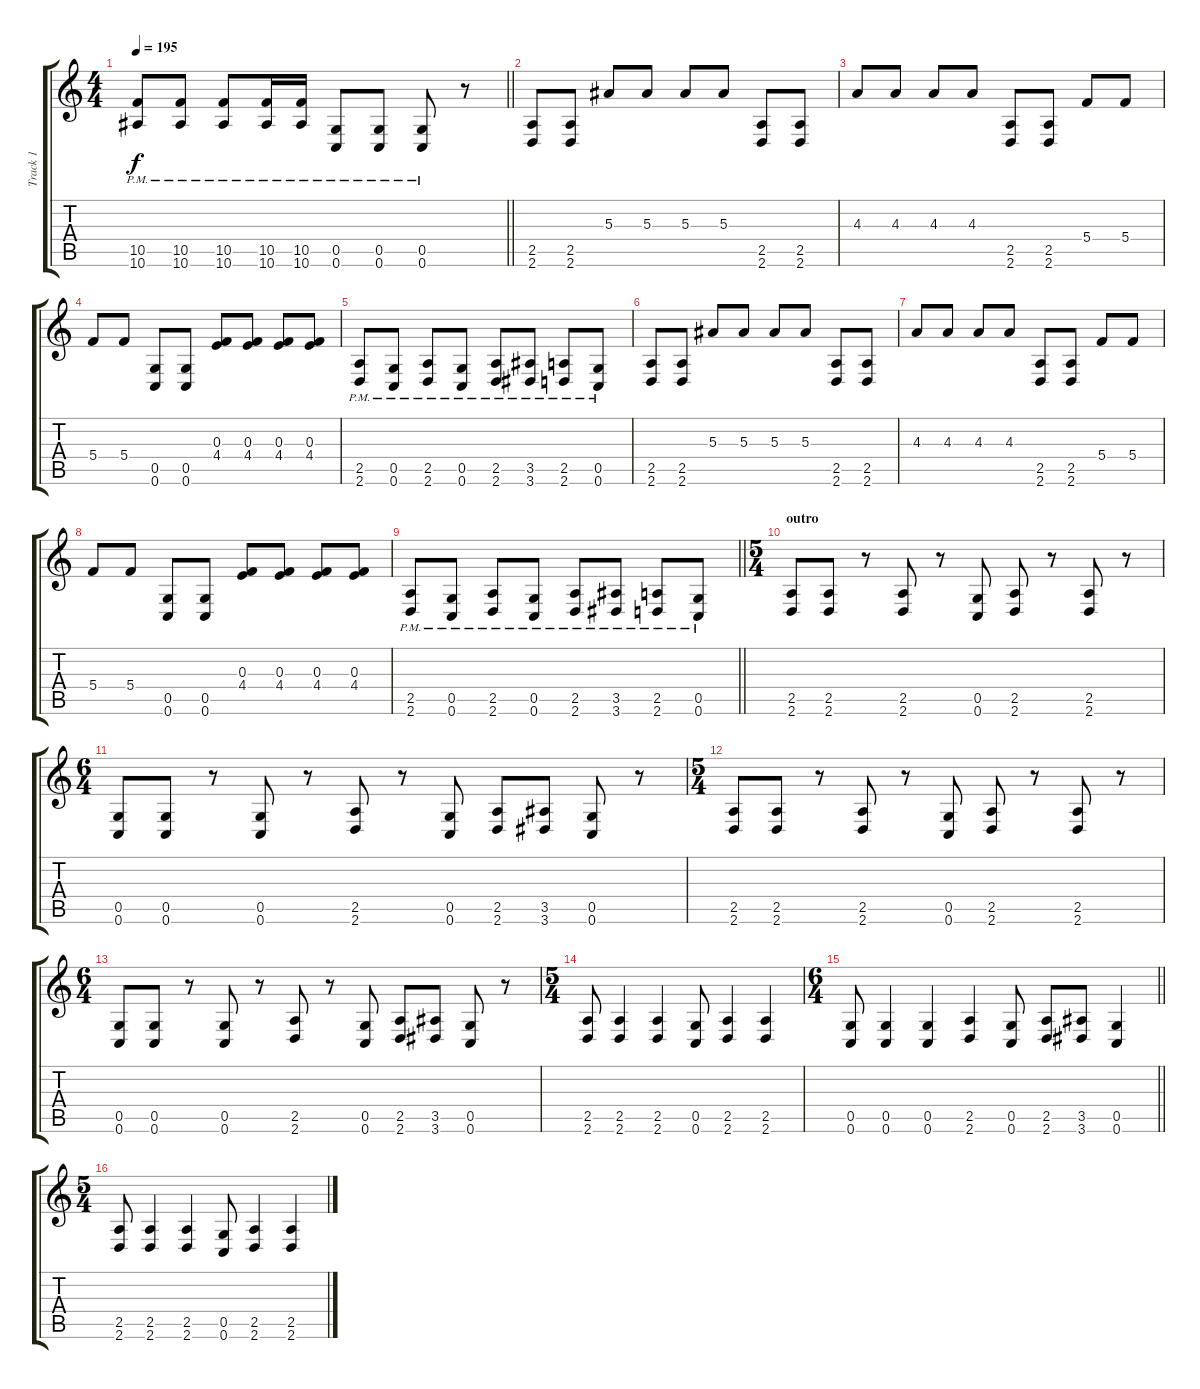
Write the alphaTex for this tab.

\track ("Track 1" "Track 1") {instrument distortionguitar}
\staff {score tabs}
\tuning (D4 A3 F3 C3 G2 C2) {hide}
\ts (4 4)
\tempo 195
\clef g2
\barLineRight lightlight
\ks c
(10.5{pm} 10.6{pm}).8{dy f} (10.5{pm} 10.6{pm}).8 (10.5{pm} 10.6{pm}).8 (10.5{pm} 10.6{pm}).16 (10.5{pm} 10.6{pm}).16 (0.5{pm} 0.6{pm}).8 (0.5{pm} 0.6{pm}).8 (0.5{pm} 0.6{pm}).8 r.8 |
(2.5 2.6).8 (2.5 2.6).8 5.3.8 5.3.8 5.3.8 5.3.8 (2.5 2.6).8 (2.5 2.6).8 |
4.3.8 4.3.8 4.3.8 4.3.8 (2.5 2.6).8 (2.5 2.6).8 5.4.8 5.4.8 |
5.4.8 5.4.8 (0.5 0.6).8 (0.5 0.6).8 (0.3 4.4).8 (0.3 4.4).8 (0.3 4.4).8 (0.3 4.4).8 |
(2.5{pm} 2.6{pm}).8 (0.5{pm} 0.6{pm}).8 (2.5{pm} 2.6{pm}).8 (0.5{pm} 0.6{pm}).8 (2.5{pm} 2.6{pm}).8 (3.5{pm} 3.6{pm}).8 (2.5{pm} 2.6{pm}).8 (0.5{pm} 0.6{pm}).8 |
(2.5 2.6).8 (2.5 2.6).8 5.3.8 5.3.8 5.3.8 5.3.8 (2.5 2.6).8 (2.5 2.6).8 |
4.3.8 4.3.8 4.3.8 4.3.8 (2.5 2.6).8 (2.5 2.6).8 5.4.8 5.4.8 |
5.4.8 5.4.8 (0.5 0.6).8 (0.5 0.6).8 (0.3 4.4).8 (0.3 4.4).8 (0.3 4.4).8 (0.3 4.4).8 |
\barLineRight lightlight
(2.5{pm} 2.6{pm}).8 (0.5{pm} 0.6{pm}).8 (2.5{pm} 2.6{pm}).8 (0.5{pm} 0.6{pm}).8 (2.5{pm} 2.6{pm}).8 (3.5{pm} 3.6{pm}).8 (2.5{pm} 2.6{pm}).8 (0.5{pm} 0.6{pm}).8 |
\ts (5 4)
\section ("" "outro")
(2.5 2.6).8 (2.5 2.6).8 r.8 (2.5 2.6).8 r.8 (0.5 0.6).8 (2.5 2.6).8 r.8 (2.5 2.6).8 r.8 |
\ts (6 4)
(0.5 0.6).8 (0.5 0.6).8 r.8 (0.5 0.6).8 r.8 (2.5 2.6).8 r.8 (0.5 0.6).8 (2.5 2.6).8 (3.5 3.6).8 (0.5 0.6).8 r.8 |
\ts (5 4)
(2.5 2.6).8 (2.5 2.6).8 r.8 (2.5 2.6).8 r.8 (0.5 0.6).8 (2.5 2.6).8 r.8 (2.5 2.6).8 r.8 |
\ts (6 4)
(0.5 0.6).8 (0.5 0.6).8 r.8 (0.5 0.6).8 r.8 (2.5 2.6).8 r.8 (0.5 0.6).8 (2.5 2.6).8 (3.5 3.6).8 (0.5 0.6).8 r.8 |
\ts (5 4)
(2.5 2.6).8 (2.5 2.6).4 (2.5 2.6).4 (0.5 0.6).8 (2.5 2.6).4 (2.5 2.6).4 |
\ts (6 4)
\barLineRight lightlight
(0.5 0.6).8 (0.5 0.6).4 (0.5 0.6).4 (2.5 2.6).4 (0.5 0.6).8 (2.5 2.6).8 (3.5 3.6).8 (0.5 0.6).4 |
\ts (5 4)
(2.5 2.6).8 (2.5 2.6).4 (2.5 2.6).4 (0.5 0.6).8 (2.5 2.6).4 (2.5 2.6).4
